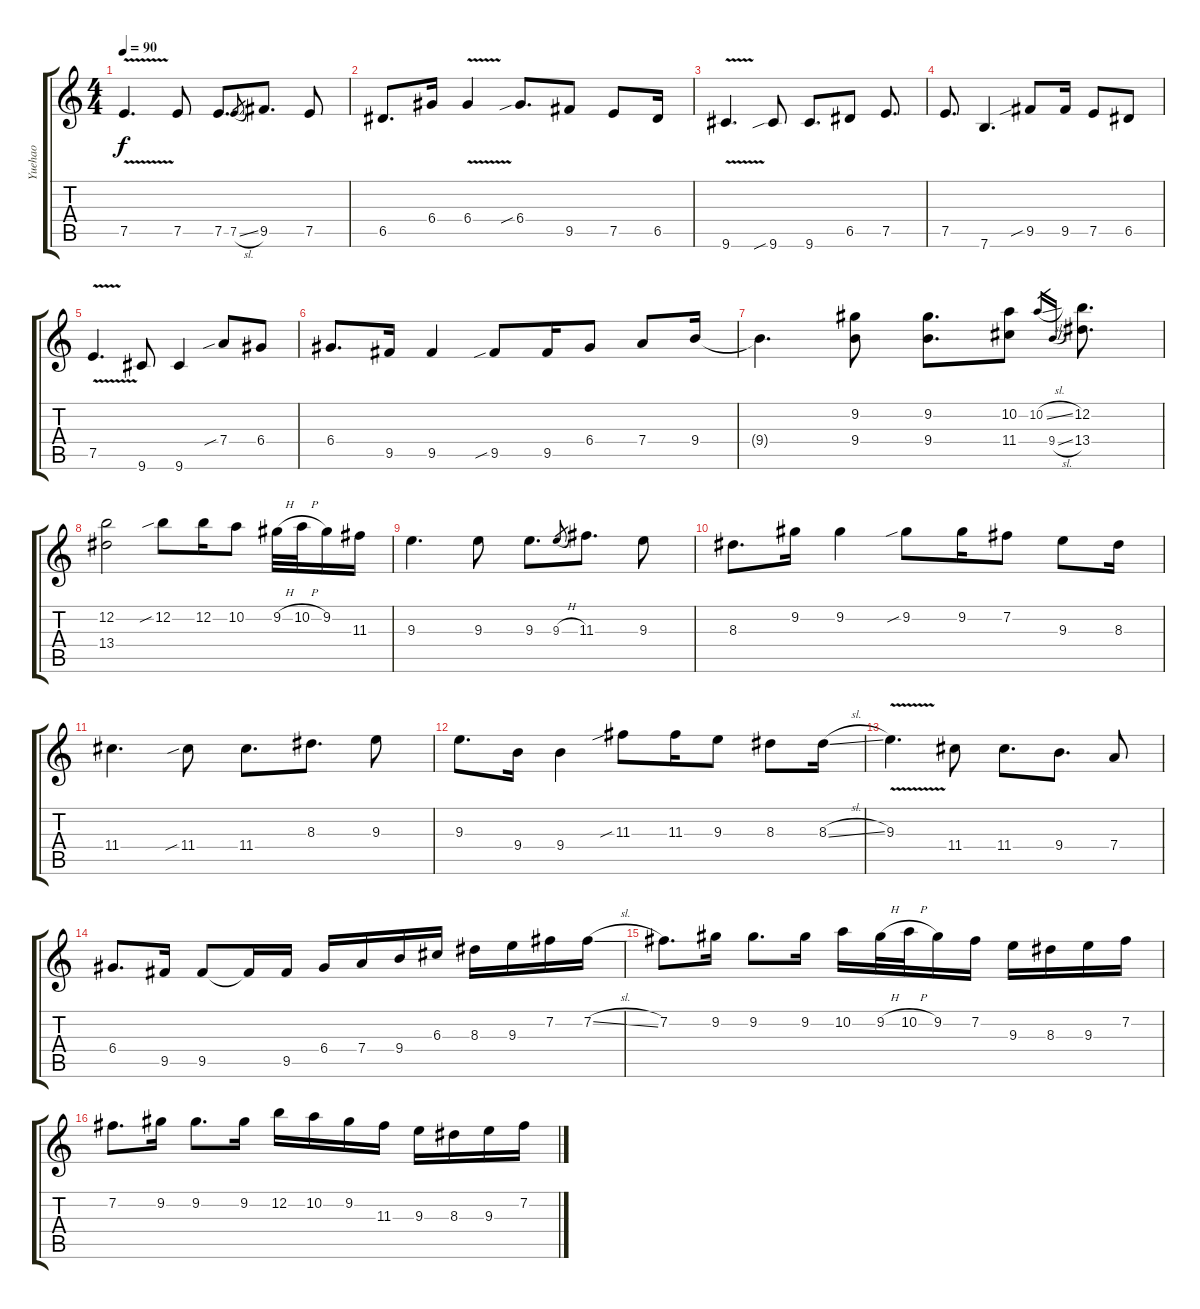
\track ("Yuehao" "Yuehao") {instrument acousticguitarsteel}
\staff {score tabs}
\tuning (E4 B3 G3 D3 A2 E2) {hide}
\ts (4 4)
\tempo 90
\clef g2
\ks c
7.5{v}.4{d dy f} 7.5.8 7.5.8{d} 7.5{sl}.8{gr} 9.5.8{d} 7.5.8 |
6.5.8{d} 6.4.16 6.4{v}.4 6.4{sib}.8{d} 9.5.8 7.5.8 6.5.16 |
9.6{v}.4{d} 9.6{sib}.8 9.6.8{d} 6.5.8 7.5.8{d} |
7.5.8{d} 7.6.4{d} 9.5{sib}.8 9.5.16 7.5.8 6.5.8 |
7.5{v}.4{d} 9.6.8 9.6.4 7.4{sib}.8 6.4.8 |
6.4.8{d} 9.5.16 9.5.4 9.5{sib}.8 9.5.16 6.4.8 7.4.8 9.4.16 |
9.4{t}.4{d} (9.2 9.4).8 (9.2 9.4).8{d} (10.2 11.4).8 10.2{sl}.16{gr} 9.4{sl}.16{gr} (12.2 13.4).8{d} |
(12.2 13.4).2 12.2{sib}.8 12.2.16 10.2.8 9.2{h}.32 10.2{h}.32 9.2.16 11.3.16 |
9.3.4{d} 9.3.8 9.3.8{d} 9.3{h}.8{gr} 11.3.8{d} 9.3.8 |
8.3.8{d} 9.2.16 9.2.4 9.2{sib}.8 9.2.16 7.2.8 9.3.8 8.3.16 |
11.4.4{d} 11.4{sib}.8 11.4.8{d} 8.3.8{d} 9.3.8 |
9.3.8{d} 9.4.16 9.4.4 11.3{sib}.8 11.3.16 9.3.8 8.3.8 8.3{sl}.16 |
9.3{v}.4{d} 11.4.8 11.4.8{d} 9.4.8{d} 7.4.8 |
6.4.8{d} 9.5.16 9.5.8 9.5{t}.16 9.5.16 6.4.16 7.4.16 9.4.16 6.3.16 8.3.16 9.3.16 7.2.16 7.2{sl}.16 |
7.2.8{d} 9.2.16 9.2.8{d} 9.2.16 10.2.16 9.2{h}.32 10.2{h}.32 9.2.16 7.2.16 9.3.16 8.3.16 9.3.16 7.2.16 |
7.2.8{d} 9.2.16 9.2.8{d} 9.2.16 12.2.16 10.2.16 9.2.16 11.3.16 9.3.16 8.3.16 9.3.16 7.2.16
